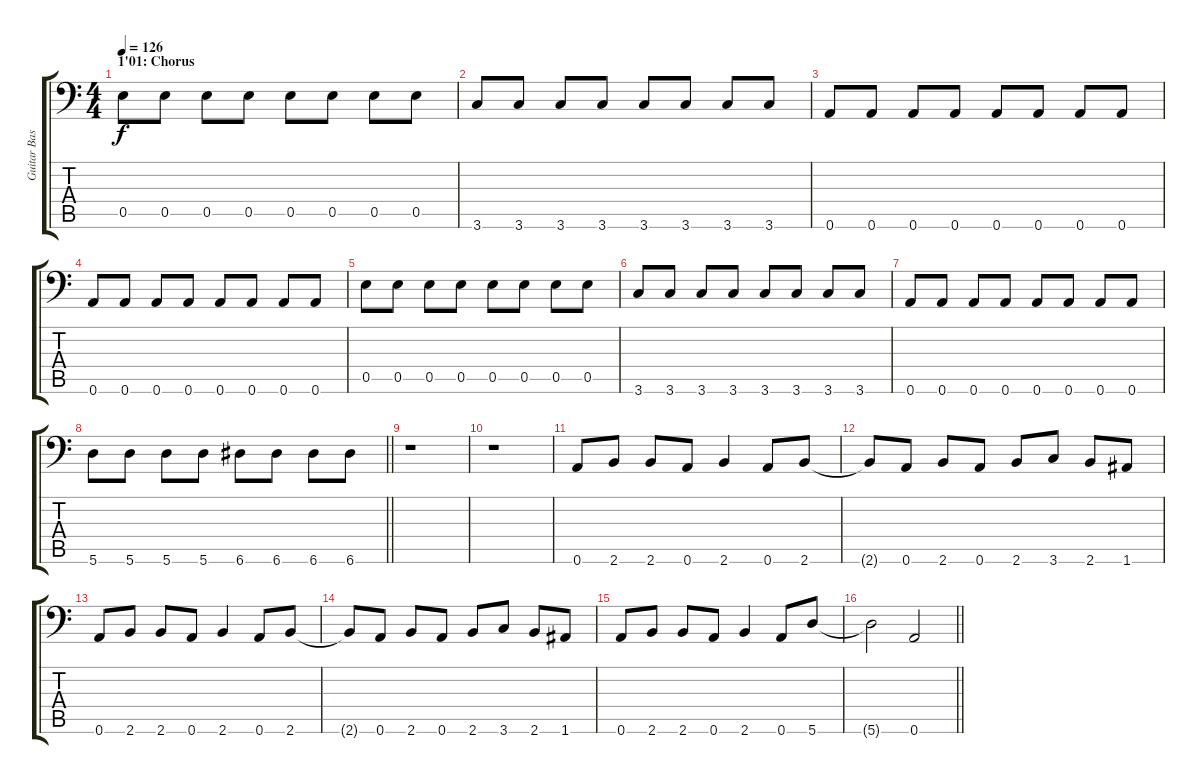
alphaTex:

\track ("Guitar Bass" "Guitar Bas") {instrument electricbassfinger}
\staff {score tabs}
\tuning (B3 Gb3 D3 A2 E2 A1) {hide}
\ts (4 4)
\section ("" "1'01: Chorus")
\tempo 126
\clef f4
\ks c
0.5.8{dy f} 0.5.8 0.5.8 0.5.8 0.5.8 0.5.8 0.5.8 0.5.8 |
3.6.8 3.6.8 3.6.8 3.6.8 3.6.8 3.6.8 3.6.8 3.6.8 |
0.6.8 0.6.8 0.6.8 0.6.8 0.6.8 0.6.8 0.6.8 0.6.8 |
0.6.8 0.6.8 0.6.8 0.6.8 0.6.8 0.6.8 0.6.8 0.6.8 |
0.5.8 0.5.8 0.5.8 0.5.8 0.5.8 0.5.8 0.5.8 0.5.8 |
3.6.8 3.6.8 3.6.8 3.6.8 3.6.8 3.6.8 3.6.8 3.6.8 |
0.6.8 0.6.8 0.6.8 0.6.8 0.6.8 0.6.8 0.6.8 0.6.8 |
\barLineRight lightlight
5.6.8 5.6.8 5.6.8 5.6.8 6.6.8 6.6.8 6.6.8 6.6.8 |
r.1 |
r.1 |
0.6.8 2.6.8 2.6.8 0.6.8 2.6.4 0.6.8 2.6.8 |
2.6{t}.8 0.6.8 2.6.8 0.6.8 2.6.8 3.6.8 2.6.8 1.6.8 |
0.6.8 2.6.8 2.6.8 0.6.8 2.6.4 0.6.8 2.6.8 |
2.6{t}.8 0.6.8 2.6.8 0.6.8 2.6.8 3.6.8 2.6.8 1.6.8 |
0.6.8 2.6.8 2.6.8 0.6.8 2.6.4 0.6.8 5.6.8 |
\barLineRight lightlight
5.6{t}.2 0.6.2
